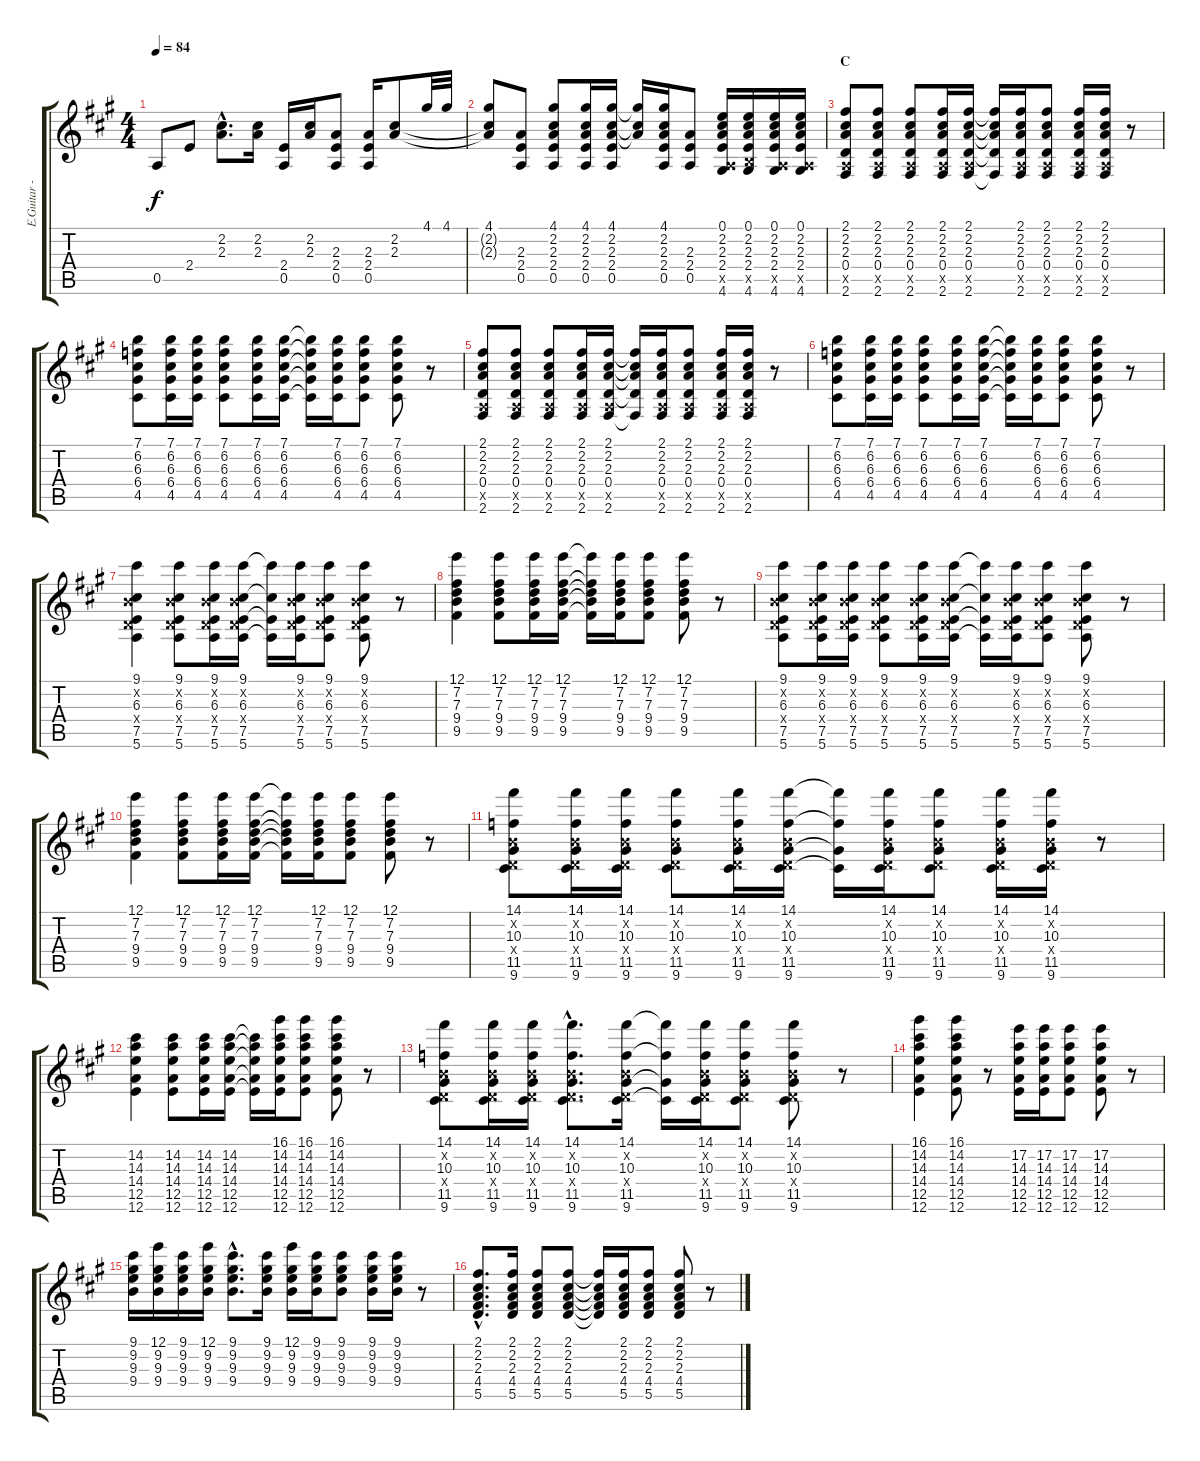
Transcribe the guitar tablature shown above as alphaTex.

\track ("E.Guitar - John F" "E.Guitar -") {instrument acousticguitarnylon}
\staff {score tabs}
\tuning (E4 B3 G3 D3 A2 E2) {hide}
\ts (4 4)
\tempo 84
\clef g2
\ks a
0.5.8{dy f} 2.4.8 (2.2{hac} 2.3{hac}).8{d} (2.2 2.3).16 (2.4 0.5).16 (2.2 2.3).16 (2.3 2.4 0.5).8 (2.3 2.4 0.5).16 (2.2 2.3).8 4.1.32 4.1.32 |
(4.1 2.2{t} 2.3{t}).8 (2.3 2.4 0.5).8 (4.1 2.2 2.3 2.4 0.5).8 (4.1 2.2 2.3 2.4 0.5).16 (4.1 2.2 2.3 2.4 0.5).16 (4.1{t} 2.2{t} 2.3{t}).16 (4.1 2.2 2.3 2.4 0.5).16 (2.3 2.4 0.5).8 (0.1 2.2 2.3 2.4 0.5{x} 4.6).16 (0.1 2.2 2.3 2.4 2.5{x} 4.6).16 (0.1 2.2 2.3 2.4 0.5{x} 4.6).16 (0.1 2.2 2.3 2.4 0.5{x} 4.6).16 |
\section ("" "C")
(2.1 2.2 2.3 0.4 0.5{x} 2.6).8 (2.1 2.2 2.3 0.4 0.5{x} 2.6).8 (2.1 2.2 2.3 0.4 0.5{x} 2.6).8 (2.1 2.2 2.3 0.4 0.5{x} 2.6).16 (2.1 2.2 2.3 0.4 0.5{x} 2.6).16 (2.1{t} 2.2{t} 2.3{t} 0.4{t} 2.6{t}).16 (2.1 2.2 2.3 0.4 0.5{x} 2.6).16 (2.1 2.2 2.3 0.4 0.5{x} 2.6).8 (2.1 2.2 2.3 0.4 0.5{x} 2.6).16 (2.1 2.2 2.3 0.4 0.5{x} 2.6).16 r.8 |
(7.1 6.2 6.3 6.4 4.5).8 (7.1 6.2 6.3 6.4 4.5).16 (7.1 6.2 6.3 6.4 4.5).16 (7.1 6.2 6.3 6.4 4.5).8 (7.1 6.2 6.3 6.4 4.5).16 (7.1 6.2 6.3 6.4 4.5).16 (7.1{t} 6.2{t} 6.3{t} 6.4{t} 4.5{t}).16 (7.1 6.2 6.3 6.4 4.5).16 (7.1 6.2 6.3 6.4 4.5).8 (7.1 6.2 6.3 6.4 4.5).8 r.8 |
(2.1 2.2 2.3 0.4 0.5{x} 2.6).8 (2.1 2.2 2.3 0.4 0.5{x} 2.6).8 (2.1 2.2 2.3 0.4 0.5{x} 2.6).8 (2.1 2.2 2.3 0.4 0.5{x} 2.6).16 (2.1 2.2 2.3 0.4 0.5{x} 2.6).16 (2.1{t} 2.2{t} 2.3{t} 0.4{t} 2.6{t}).16 (2.1 2.2 2.3 0.4 0.5{x} 2.6).16 (2.1 2.2 2.3 0.4 0.5{x} 2.6).8 (2.1 2.2 2.3 0.4 0.5{x} 2.6).16 (2.1 2.2 2.3 0.4 0.5{x} 2.6).16 r.8 |
(7.1 6.2 6.3 6.4 4.5).8 (7.1 6.2 6.3 6.4 4.5).16 (7.1 6.2 6.3 6.4 4.5).16 (7.1 6.2 6.3 6.4 4.5).8 (7.1 6.2 6.3 6.4 4.5).16 (7.1 6.2 6.3 6.4 4.5).16 (7.1{t} 6.2{t} 6.3{t} 6.4{t} 4.5{t}).16 (7.1 6.2 6.3 6.4 4.5).16 (7.1 6.2 6.3 6.4 4.5).8 (7.1 6.2 6.3 6.4 4.5).8 r.8 |
(9.1 0.2{x} 6.3 0.4{x} 7.5 5.6).4 (9.1 0.2{x} 6.3 0.4{x} 7.5 5.6).8 (9.1 0.2{x} 6.3 0.4{x} 7.5 5.6).16 (9.1 0.2{x} 6.3 0.4{x} 7.5 5.6).16 (9.1{t} 6.3{t} 7.5{t} 5.6{t}).16 (9.1 0.2{x} 6.3 0.4{x} 7.5 5.6).16 (9.1 0.2{x} 6.3 0.4{x} 7.5 5.6).8 (9.1 0.2{x} 6.3 0.4{x} 7.5 5.6).8 r.8 |
(12.1 7.2 7.3 9.4 9.5).4 (12.1 7.2 7.3 9.4 9.5).8 (12.1 7.2 7.3 9.4 9.5).16 (12.1 7.2 7.3 9.4 9.5).16 (12.1{t} 7.2{t} 7.3{t} 9.4{t} 9.5{t}).16 (12.1 7.2 7.3 9.4 9.5).16 (12.1 7.2 7.3 9.4 9.5).8 (12.1 7.2 7.3 9.4 9.5).8 r.8 |
(9.1 0.2{x} 6.3 0.4{x} 7.5 5.6).8 (9.1 0.2{x} 6.3 0.4{x} 7.5 5.6).16 (9.1 0.2{x} 6.3 0.4{x} 7.5 5.6).16 (9.1 0.2{x} 6.3 0.4{x} 7.5 5.6).8 (9.1 0.2{x} 6.3 0.4{x} 7.5 5.6).16 (9.1 0.2{x} 6.3 0.4{x} 7.5 5.6).16 (9.1{t} 6.3{t} 7.5{t} 5.6{t}).16 (9.1 0.2{x} 6.3 0.4{x} 7.5 5.6).16 (9.1 0.2{x} 6.3 0.4{x} 7.5 5.6).8 (9.1 0.2{x} 6.3 0.4{x} 7.5 5.6).8 r.8 |
(12.1 7.2 7.3 9.4 9.5).4 (12.1 7.2 7.3 9.4 9.5).8 (12.1 7.2 7.3 9.4 9.5).16 (12.1 7.2 7.3 9.4 9.5).16 (12.1{t} 7.2{t} 7.3{t} 9.4{t} 9.5{t}).16 (12.1 7.2 7.3 9.4 9.5).16 (12.1 7.2 7.3 9.4 9.5).8 (12.1 7.2 7.3 9.4 9.5).8 r.8 |
(14.1 0.2{x} 10.3 0.4{x} 11.5 9.6).8 (14.1 0.2{x} 10.3 0.4{x} 11.5 9.6).16 (14.1 0.2{x} 10.3 0.4{x} 11.5 9.6).16 (14.1 0.2{x} 10.3 0.4{x} 11.5 9.6).8 (14.1 0.2{x} 10.3 0.4{x} 11.5 9.6).16 (14.1 0.2{x} 10.3 0.4{x} 11.5 9.6).16 (14.1{t} 10.3{t} 11.5{t} 9.6{t}).16 (14.1 0.2{x} 10.3 0.4{x} 11.5 9.6).16 (14.1 0.2{x} 10.3 0.4{x} 11.5 9.6).8 (14.1 0.2{x} 10.3 0.4{x} 11.5 9.6).16 (14.1 0.2{x} 10.3 0.4{x} 11.5 9.6).16 r.8 |
(14.2 14.3 14.4 12.5 12.6).4 (14.2 14.3 14.4 12.5 12.6).8 (14.2 14.3 14.4 12.5 12.6).16 (14.2 14.3 14.4 12.5 12.6).16 (14.2{t} 14.3{t} 14.4{t} 12.5{t} 12.6{t}).16 (16.1 14.2 14.3 14.4 12.5 12.6).16 (16.1 14.2 14.3 14.4 12.5 12.6).8 (16.1 14.2 14.3 14.4 12.5 12.6).8 r.8 |
(14.1 0.2{x} 10.3 0.4{x} 11.5 9.6).8 (14.1 0.2{x} 10.3 0.4{x} 11.5 9.6).16 (14.1 0.2{x} 10.3 0.4{x} 11.5 9.6).16 (14.1{hac} 0.2{hac x} 10.3{hac} 0.4{hac x} 11.5{hac} 9.6{hac}).8{d} (14.1 0.2{x} 10.3 0.4{x} 11.5 9.6).16 (14.1{t} 10.3{t} 11.5{t} 9.6{t}).16 (14.1 0.2{x} 10.3 0.4{x} 11.5 9.6).16 (14.1 0.2{x} 10.3 0.4{x} 11.5 9.6).8 (14.1 0.2{x} 10.3 0.4{x} 11.5 9.6).8 r.8 |
(16.1 14.2 14.3 14.4 12.5 12.6).4 (16.1 14.2 14.3 14.4 12.5 12.6).8 r.8 (17.2 14.3 14.4 12.5 12.6).16 (17.2 14.3 14.4 12.5 12.6).16 (17.2 14.3 14.4 12.5 12.6).8 (17.2 14.3 14.4 12.5 12.6).8 r.8 |
(9.1 9.2 9.3 9.4).16 (12.1 9.2 9.3 9.4).16 (9.1 9.2 9.3 9.4).16 (12.1 9.2 9.3 9.4).16 (9.1{hac} 9.2{hac} 9.3{hac} 9.4{hac}).8{d} (9.1 9.2 9.3 9.4).16 (12.1 9.2 9.3 9.4).16 (9.1 9.2 9.3 9.4).16 (9.1 9.2 9.3 9.4).8 (9.1 9.2 9.3 9.4).16 (9.1 9.2 9.3 9.4).16 r.8 |
(2.1{hac} 2.2{hac} 2.3{hac} 4.4{hac} 5.5{hac}).8{d} (2.1 2.2 2.3 4.4 5.5).16 (2.1 2.2 2.3 4.4 5.5).8 (2.1 2.2 2.3 4.4 5.5).8 (2.1{t} 2.2{t} 2.3{t} 4.4{t} 5.5{t}).16 (2.1 2.2 2.3 4.4 5.5).16 (2.1 2.2 2.3 4.4 5.5).8 (2.1 2.2 2.3 4.4 5.5).8 r.8
